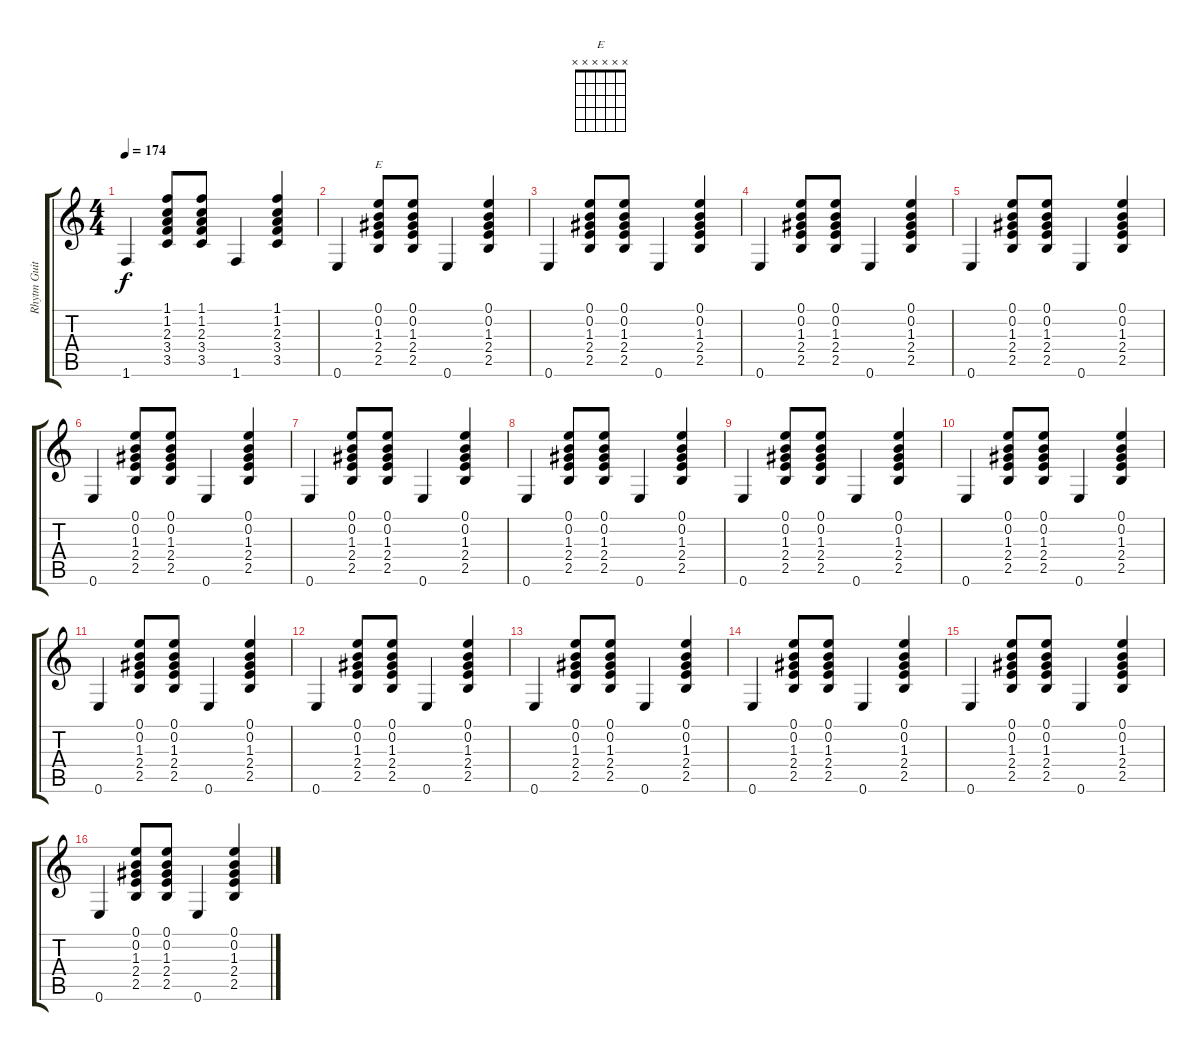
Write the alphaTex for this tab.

\track ("Rhytm Guitar" "Rhytm Guit") {instrument distortionguitar}
\staff {score tabs}
\tuning (E4 B3 G3 D3 A2 E2) {hide}
\chord ("E" x x x x x x)
\ts (4 4)
\tempo 174
\clef g2
\ks c
1.6.4{dy f} (1.1 1.2 2.3 3.4 3.5).8 (1.1 1.2 2.3 3.4 3.5).8 1.6.4 (1.1 1.2 2.3 3.4 3.5).4 |
0.6.4 (0.1 0.2 1.3 2.4 2.5).8{ch "E"} (0.1 0.2 1.3 2.4 2.5).8 0.6.4 (0.1 0.2 1.3 2.4 2.5).4 |
0.6.4 (0.1 0.2 1.3 2.4 2.5).8 (0.1 0.2 1.3 2.4 2.5).8 0.6.4 (0.1 0.2 1.3 2.4 2.5).4 |
0.6.4 (0.1 0.2 1.3 2.4 2.5).8 (0.1 0.2 1.3 2.4 2.5).8 0.6.4 (0.1 0.2 1.3 2.4 2.5).4 |
0.6.4 (0.1 0.2 1.3 2.4 2.5).8 (0.1 0.2 1.3 2.4 2.5).8 0.6.4 (0.1 0.2 1.3 2.4 2.5).4 |
0.6.4 (0.1 0.2 1.3 2.4 2.5).8 (0.1 0.2 1.3 2.4 2.5).8 0.6.4 (0.1 0.2 1.3 2.4 2.5).4 |
0.6.4 (0.1 0.2 1.3 2.4 2.5).8 (0.1 0.2 1.3 2.4 2.5).8 0.6.4 (0.1 0.2 1.3 2.4 2.5).4 |
0.6.4 (0.1 0.2 1.3 2.4 2.5).8 (0.1 0.2 1.3 2.4 2.5).8 0.6.4 (0.1 0.2 1.3 2.4 2.5).4 |
0.6.4 (0.1 0.2 1.3 2.4 2.5).8 (0.1 0.2 1.3 2.4 2.5).8 0.6.4 (0.1 0.2 1.3 2.4 2.5).4 |
0.6.4 (0.1 0.2 1.3 2.4 2.5).8 (0.1 0.2 1.3 2.4 2.5).8 0.6.4 (0.1 0.2 1.3 2.4 2.5).4 |
0.6.4 (0.1 0.2 1.3 2.4 2.5).8 (0.1 0.2 1.3 2.4 2.5).8 0.6.4 (0.1 0.2 1.3 2.4 2.5).4 |
0.6.4 (0.1 0.2 1.3 2.4 2.5).8 (0.1 0.2 1.3 2.4 2.5).8 0.6.4 (0.1 0.2 1.3 2.4 2.5).4 |
0.6.4 (0.1 0.2 1.3 2.4 2.5).8 (0.1 0.2 1.3 2.4 2.5).8 0.6.4 (0.1 0.2 1.3 2.4 2.5).4 |
0.6.4 (0.1 0.2 1.3 2.4 2.5).8 (0.1 0.2 1.3 2.4 2.5).8 0.6.4 (0.1 0.2 1.3 2.4 2.5).4 |
0.6.4 (0.1 0.2 1.3 2.4 2.5).8 (0.1 0.2 1.3 2.4 2.5).8 0.6.4 (0.1 0.2 1.3 2.4 2.5).4 |
0.6.4 (0.1 0.2 1.3 2.4 2.5).8 (0.1 0.2 1.3 2.4 2.5).8 0.6.4 (0.1 0.2 1.3 2.4 2.5).4
